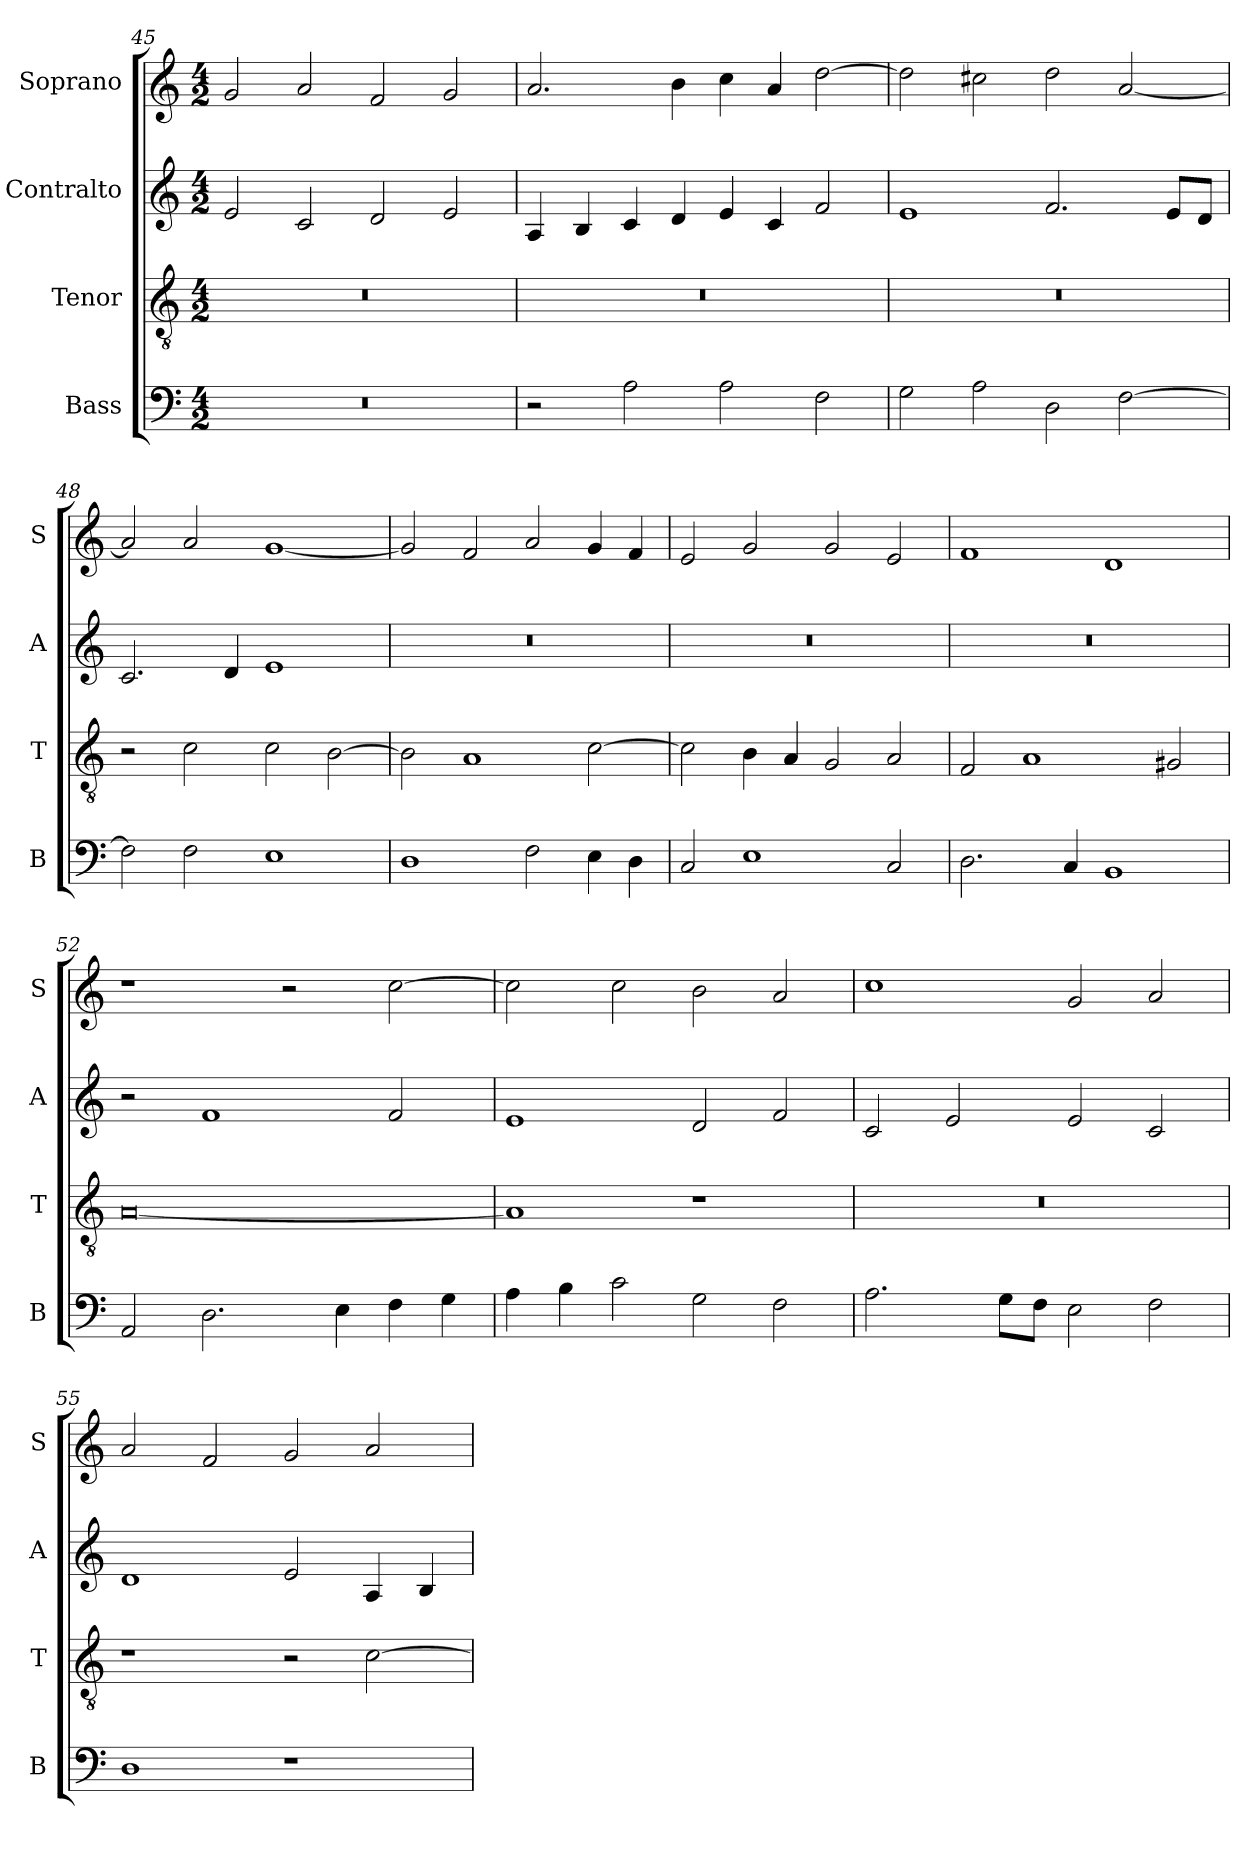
**kern	**kern	**kern	**kern
*part4	*part3	*part2	*part1
*staff4	*staff3	*staff2	*staff1
*I"Bass	*I"Tenor	*I"Contralto	*I"Soprano
*I'B	*I'T	*I'A	*I'S
*clefF4	*clefGv2	*clefG2	*clefG2
*k[]	*k[]	*k[]	*k[]
*A:aeo	*A:aeo	*A:aeo	*A:aeo
*M4/2	*M4/2	*M4/2	*M4/2
=45	=45	=45	=45
0r	0r	2e	2g
.	.	2c	2a
.	.	2d	2f
.	.	2e	2g
=46	=46	=46	=46
2r	0r	4A	2.a
.	.	4B	.
2A	.	4c	.
.	.	4d	4b
2A	.	4e	4cc
.	.	4c	4a
2F	.	2f	[2dd
=47	=47	=47	=47
2G	0r	1e	2dd]
2A	.	.	2cc#X
2D	.	2.f	2dd
[2F	.	.	[2a
.	.	8e/L	.
.	.	8d/J	.
=48	=48	=48	=48
2F]	2r	2.c	2a]
2F	2c	.	2a
.	.	4d	.
1E	2c	1e	[1g
.	[2B	.	.
=49	=49	=49	=49
1D	2B]	0r	2g]
.	1A	.	2f
2F	.	.	2a
4E	[2c	.	4g
4D	.	.	4f
=50	=50	=50	=50
2C	2c]	0r	2e
1E	4B	.	2g
.	4A	.	.
.	2G	.	2g
2C	2A	.	2e
=51	=51	=51	=51
2.D	2F	0r	1f
.	1A	.	.
4C	.	.	.
1BB	.	.	1d
.	2G#X	.	.
=52	=52	=52	=52
2AA	[0A	2r	1r
2.D	.	1f	.
.	.	.	2r
4E	.	.	.
4F	.	2f	[2cc
4G	.	.	.
=53	=53	=53	=53
4A	1A]	1e	2cc]
4B	.	.	.
2c	.	.	2cc
2G	1r	2d	2b
2F	.	2f	2a
=54	=54	=54	=54
2.A	0r	2c	1cc
.	.	2e	.
8G\L	.	.	.
8F\J	.	.	.
2E	.	2e	2g
2F	.	2c	2a
=55	=55	=55	=55
1D	1r	1d	2a
.	.	.	2f
1r	2r	2e	2g
.	[2c	4A	2a
.	.	4B	.
=	=	=	=
*-	*-	*-	*-
